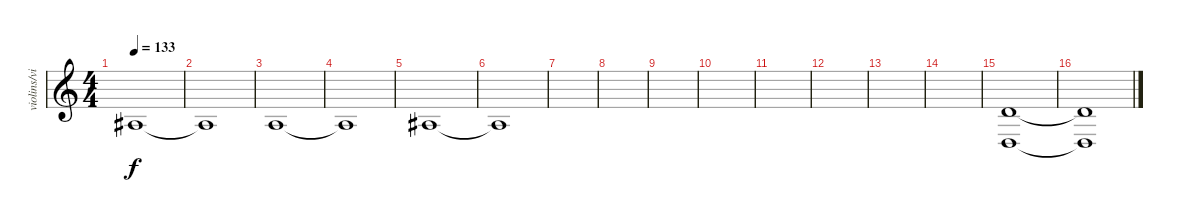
\track ("violins/violas" "violins/vi") {instrument stringensemble1}
\staff {score}
\tuning (E4 B3 G3 D3 A2 E2) {hide}
\ts (4 4)
\tempo 133
\clef g2
\ks c
3.3.1{dy f} |
3.3{t}.1 |
2.3.1 |
2.3{t}.1 |
3.3.1 |
3.3{t}.1 |
|
|
|
|
|
|
|
|
(3.2 0.4).1 |
(3.2{t} 0.4{t}).1
